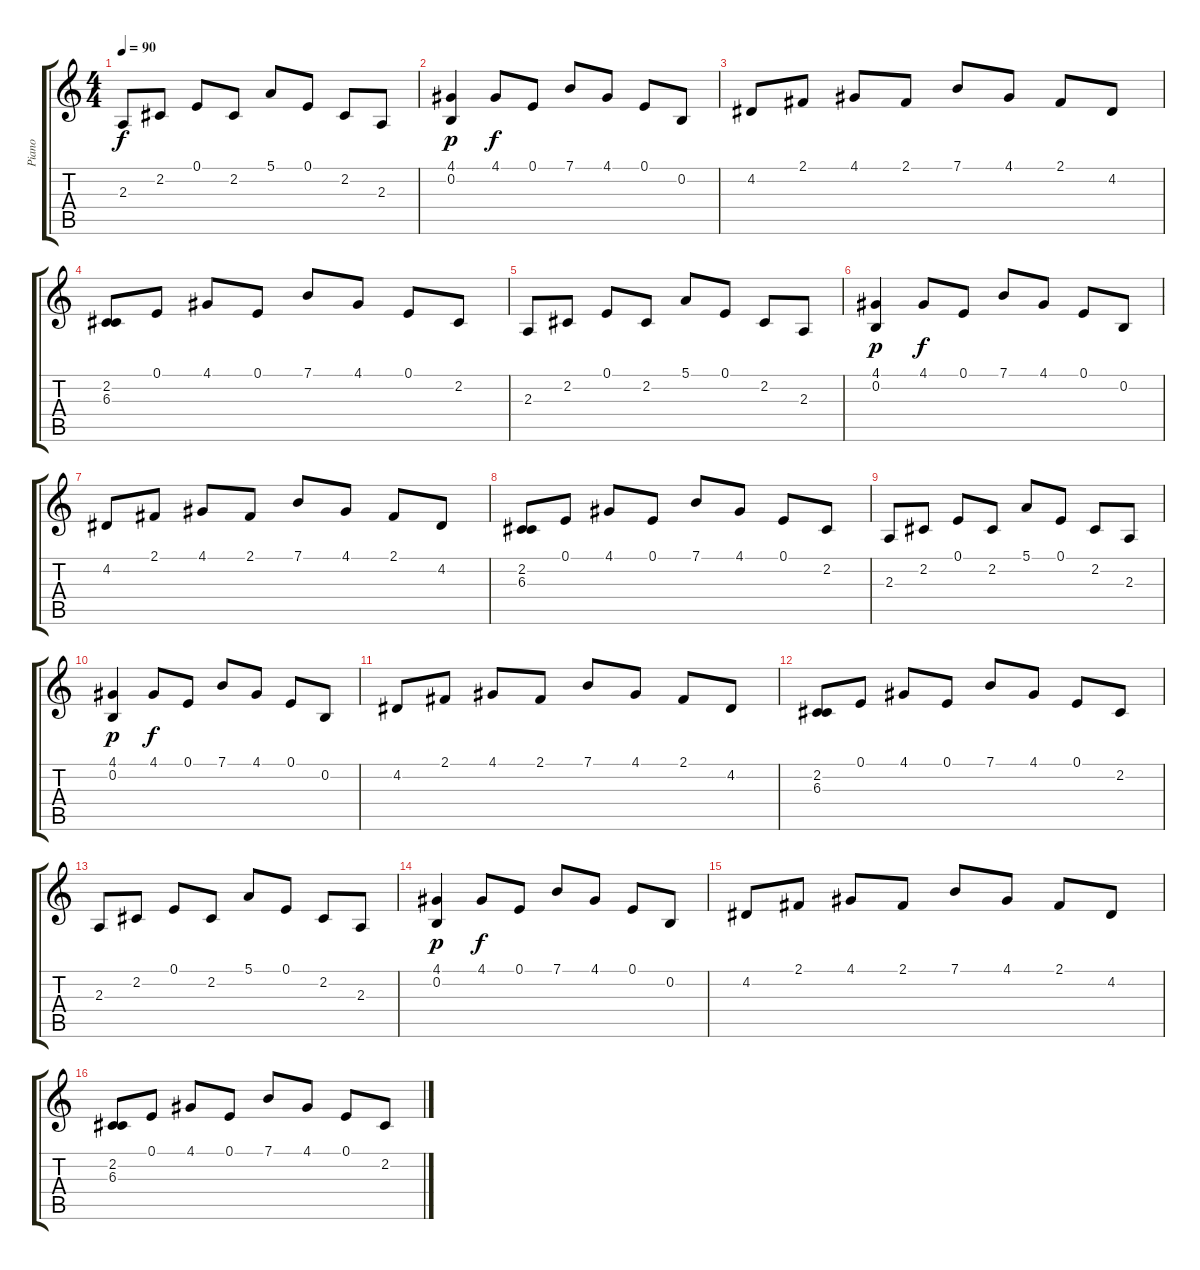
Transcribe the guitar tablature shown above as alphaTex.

\track ("Piano" "Piano") {instrument brightacousticpiano}
\staff {score tabs}
\tuning (E4 B3 G3 D3 A2 E2) {hide}
\ts (4 4)
\tempo 90
\clef g2
\ks c
2.3.8{dy f} 2.2.8 0.1.8 2.2.8 5.1.8 0.1.8 2.2.8 2.3.8 |
(4.1 0.2).4{dy p} 4.1.8{dy f} 0.1.8 7.1.8 4.1.8 0.1.8 0.2.8 |
4.2.8 2.1.8 4.1.8 2.1.8 7.1.8 4.1.8 2.1.8 4.2.8 |
(2.2 6.3).8 0.1.8 4.1.8 0.1.8 7.1.8 4.1.8 0.1.8 2.2.8 |
2.3.8 2.2.8 0.1.8 2.2.8 5.1.8 0.1.8 2.2.8 2.3.8 |
(4.1 0.2).4{dy p} 4.1.8{dy f} 0.1.8 7.1.8 4.1.8 0.1.8 0.2.8 |
4.2.8 2.1.8 4.1.8 2.1.8 7.1.8 4.1.8 2.1.8 4.2.8 |
(2.2 6.3).8 0.1.8 4.1.8 0.1.8 7.1.8 4.1.8 0.1.8 2.2.8 |
2.3.8 2.2.8 0.1.8 2.2.8 5.1.8 0.1.8 2.2.8 2.3.8 |
(4.1 0.2).4{dy p} 4.1.8{dy f} 0.1.8 7.1.8 4.1.8 0.1.8 0.2.8 |
4.2.8 2.1.8 4.1.8 2.1.8 7.1.8 4.1.8 2.1.8 4.2.8 |
(2.2 6.3).8 0.1.8 4.1.8 0.1.8 7.1.8 4.1.8 0.1.8 2.2.8 |
2.3.8 2.2.8 0.1.8 2.2.8 5.1.8 0.1.8 2.2.8 2.3.8 |
(4.1 0.2).4{dy p} 4.1.8{dy f} 0.1.8 7.1.8 4.1.8 0.1.8 0.2.8 |
4.2.8 2.1.8 4.1.8 2.1.8 7.1.8 4.1.8 2.1.8 4.2.8 |
(2.2 6.3).8 0.1.8 4.1.8 0.1.8 7.1.8 4.1.8 0.1.8 2.2.8
